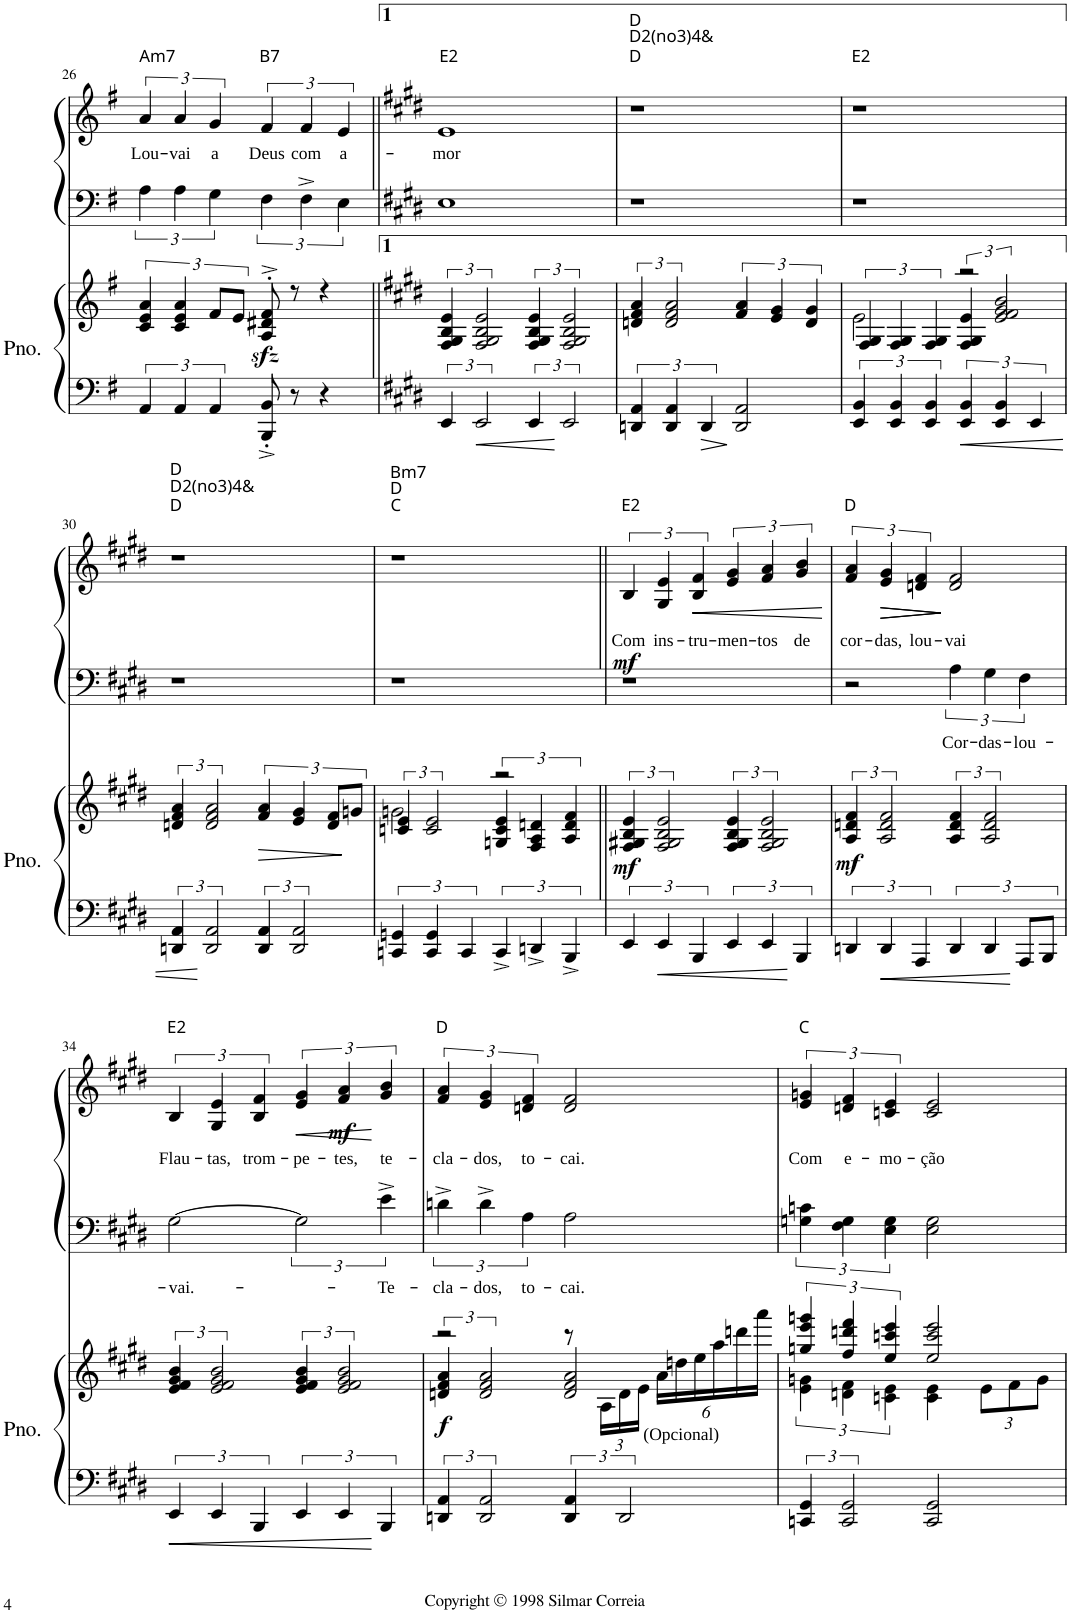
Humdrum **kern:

**kern	**kern	**text	**dynam	**kern	**text	**kern	**text	**dynam
*part2	*part2	*part2	*part2	*part1	*part1	*part1	*part1	*part1
*staff4	*staff3	*staff3	*staff3/4	*staff2	*staff2	*staff1	*staff1	*staff1/2
*I"Piano	*	*	*	*I"Choir	*	*	*	*
*I'Pno.	*	*	*	*I'Choir	*	*	*	*
!!LO:PB:g=z
*clefF4	*clefG2	*	*	*clefF4	*	*clefG2	*	*
*k[f#]	*k[f#]	*	*	*k[f#]	*	*k[f#]	*	*
*G:	*G:	*	*	*G:	*	*G:	*	*
*M4/4	*M4/4	*	*	*M4/4	*	*M4/4	*	*
*met(c)	*met(c)	*	*	*met(c)	*	*met(c)	*	*
=26	=26	=26	=26	=26	=26	=26	=26	=26
*	*^	*	*	*	*	*	*	*
!	!	!	!	!	!	!	!LO:TX:a:t=Am7	!	!
!	!	!	!	!	!	!	!	!LO:LY:b	!
6AA/	1ryy	6c/ 6e/ 6a/	.	.	6A\	.	6a/	Lou-	.
!	!	!	!	!	!	!	!	!LO:LY:b	!
6AA/	.	6c/ 6e/ 6a/	.	.	6A\	.	6a/	-vai	.
!	!	!	!	!	!	!	!	!LO:LY:b	!
6AA/	.	12f#/L	.	.	6G\	.	6g/	a	.
.	.	12e/J	.	.	.	.	.	.	.
!	!	!	!	!	!	!	!LO:TX:a:t=B7	!	!
!	!	!	!	!LO:DY:b	!	!	!	!LO:LY:b	!
8BBB/'^ 8BB/'^	.	8A/'^ 8d#X/'^ 8f#/'^	.	sfz	6F#\	.	6f#/	Deus	.
8r	.	8r	.	.	.	.	.	.	.
!	!	!	!	!	!	!	!	!LO:LY:b	!
.	.	.	.	.	6F#^\	.	6f#/	com	.
4r	.	4r	.	.	.	.	.	.	.
!	!	!	!	!	!	!	!	!LO:LY:b	!
.	.	.	.	.	6E\	.	6e/	a-	.
=27||	=27||	=27||	=27||	=27||	=27||	=27||	=27||	=27||	=27||
*k[f#c#g#d#]	*k[f#c#g#d#]	*	*	*	*k[f#c#g#d#]	*	*k[f#c#g#d#]	*	*
*E:	*E:	*	*	*	*E:	*	*E:	*	*
!	!	!	!	!	!	!	!LO:TX:a:t=E2	!	!
!	!	!	!	!	!	!	!	!LO:LY:b	!
6EE/	1ryy	6F#/ 6G#/ 6B/ 6e/	.	.	1E	.	1e	-mor	.
3EE/	.	3F#/ 3G#/ 3B/ 3e/	.	.	.	.	.	.	.
6EE/	.	6F#/ 6G#/ 6B/ 6e/	.	.	.	.	.	.	.
3EE/	.	3F#/ 3G#/ 3B/ 3e/	.	.	.	.	.	.	.
=28	=28	=28	=28	=28	=28	=28	=28	=28	=28
!	!	!	!	!	!	!	!LO:TX:a:t=D	!	!
!	!	!	!	!	!	!	!LO:TX:a:t=D2(no3)4&	!	!
!	!	!	!	!	!	!	!LO:TX:a:t=D	!	!
6DDn/ 6AA/	1ryy	6dn/ 6f#/ 6a/	.	.	1r	.	1r	.	.
6DD/ 6AA/	.	3d/ 3f#/ 3a/	.	.	.	.	.	.	.
6DD/	.	.	.	.	.	.	.	.	.
2DD/ 2AA/	.	6f#/ 6a/	.	.	.	.	.	.	.
.	.	6e/ 6g#/	.	.	.	.	.	.	.
.	.	6d/ 6g#/	.	.	.	.	.	.	.
=29	=29	=29	=29	=29	=29	=29	=29	=29	=29
!	!	!	!	!	!	!	!LO:TX:a:t=E2	!	!
6EE/ 6BB/	2e\	6F#/ 6G#/	.	.	1r	.	1r	.	.
6EE/ 6BB/	.	6F#/ 6G#/	.	.	.	.	.	.	.
6EE/ 6BB/	.	6F#/ 6G#/	.	.	.	.	.	.	.
6EE/ 6BB/	2r	6F#/ 6G#/ 6e/	.	.	.	.	.	.	.
6EE/ 6BB/	.	3e/ 3f#/ 3g#/ 3b/	.	.	.	.	.	.	.
6EE/	.	.	.	.	.	.	.	.	.
!!LO:LB:g=z
=30	=30	=30	=30	=30	=30	=30	=30	=30	=30
!	!	!	!	!	!	!	!LO:TX:a:t=D	!	!
!	!	!	!	!	!	!	!LO:TX:a:t=D2(no3)4&	!	!
!	!	!	!	!	!	!	!LO:TX:a:t=D	!	!
6DDn/ 6AA/	1ryy	6dn/ 6f#/ 6a/	.	.	1r	.	1r	.	.
3DD/ 3AA/	.	3d/ 3f#/ 3a/	.	.	.	.	.	.	.
!	!	!	!	!LO:HP:b	!	!	!	!	!
6DD/ 6AA/	.	6f#/ 6a/	.	>	.	.	.	.	.
3DD/ 3AA/	.	6e/ 6g#/	.	.	.	.	.	.	.
.	.	12d/ 12f#/L	.	.	.	.	.	.	.
.	.	12gn/J	.	]	.	.	.	.	.
=31	=31	=31	=31	=31	=31	=31	=31	=31	=31
!	!	!	!	!	!	!	!LO:TX:a:t=C	!	!
!	!	!	!	!	!	!	!LO:TX:a:t=D	!	!
!	!	!	!	!	!	!	!LO:TX:a:t=Bm7	!	!
6CCn/ 6GGn/	2gn\	6cn/ 6e/	.	.	1r	.	1r	.	.
6CC/ 6GG/	.	3c/ 3e/	.	.	.	.	.	.	.
6CC/	.	.	.	.	.	.	.	.	.
6CC^/	2r	6Gn/ 6c/ 6e/	.	.	.	.	.	.	.
6DDn^/	.	6F#/ 6A/ 6dn/	.	.	.	.	.	.	.
6BBB^/	.	6A/ 6d/ 6f#/	.	.	.	.	.	.	.
=32||	=32||	=32||	=32||	=32||	=32||	=32||	=32||	=32||	=32||
!	!	!	!	!	!	!	!LO:TX:a:t=E2	!	!
!	!	!	!	!LO:DY:b	!	!	!	!LO:LY:b	!LO:DY:b
6EE/	1ryy	6F#/ 6G#X/ 6B/ 6e/	.	mf	1r	.	6B/	Com	mf
!	!	!	!	!	!	!	!	!LO:LY:b	!
6EE/	.	3F#/ 3G#/ 3B/ 3e/	.	.	.	.	6G#/ 6e/	ins-	.
!	!	!	!	!	!	!	!	!LO:LY:b	!LO:HP:b
6BBB/	.	.	.	.	.	.	6B/ 6f#/	-tru-	<
!	!	!	!	!	!	!	!	!LO:LY:b	!
6EE/	.	6F#/ 6G#/ 6B/ 6e/	.	.	.	.	6e/ 6g#/	-men-	.
!	!	!	!	!	!	!	!	!LO:LY:b	!
6EE/	.	3F#/ 3G#/ 3B/ 3e/	.	.	.	.	6f#/ 6a/	-tos	.
!	!	!	!	!	!	!	!	!LO:LY:b	!
6BBB/	.	.	.	.	.	.	6g#/ 6b/	de	.
*	*v	*v	*	*	*	*	*	*	*
.	.	.	.	.	.	.	.	[
=33	=33	=33	=33	=33	=33	=33	=33	=33
*	*^	*	*	*	*	*	*	*
!	!	!	!	!	!	!	!LO:TX:a:t=D	!	!
!	!	!	!	!LO:DY:b	!	!	!	!LO:LY:b	!
6DDn/	1ryy	6A/ 6dn/ 6f#/	.	mf	2r	.	6f#/ 6a/	cor-	.
!	!	!	!	!	!	!	!	!LO:LY:b	!LO:HP:b
6DD/	.	3A/ 3d/ 3f#/	.	.	.	.	6e/ 6g#/	-das,	>
!	!	!	!	!	!	!	!	!LO:LY:b	!LO:HP:b
6AAA/	.	.	.	.	.	.	6dn/ 6f#/	lou-	>
!	!	!	!	!	!	!LO:LY:b	!	!LO:LY:b	!
6DD/	.	6A/ 6d/ 6f#/	.	.	6A\	Cor-	2d/ 2f#/	-vai	] ]
!	!	!	!	!	!	!LO:LY:b	!	!	!
6DD/	.	3A/ 3d/ 3f#/	.	.	6G#\	-das-	.	.	.
!	!	!	!	!	!	!LO:LY:b	!	!	!
12AAA/L	.	.	.	.	6F#\	-lou-	.	.	.
12BBB/J	.	.	.	.	.	.	.	.	.
!!LO:LB:g=z
=34	=34	=34	=34	=34	=34	=34	=34	=34	=34
!	!	!	!	!	!	!	!LO:TX:a:t=E2	!	!
!	!	!	!	!	!	!LO:LY:b	!	!LO:LY:b	!
6EE/	1ryy	6e/ 6f#/ 6g#/ 6b/	.	.	[2G#\	-vai.-	6B/	Flau-	.
!	!	!	!	!	!	!	!	!LO:LY:b	!
6EE/	.	3e/ 3f#/ 3g#/ 3b/	.	.	.	.	6G#/ 6e/	-tas,	.
!	!	!	!	!	!	!	!	!LO:LY:b	!
6BBB/	.	.	.	.	.	.	6B/ 6f#/	trom-	.
!	!	!	!	!	!	!	!	!LO:LY:b	!LO:HP:b
6EE/	.	6e/ 6f#/ 6g#/ 6b/	.	.	3G#\]	.	6e/ 6g#/	-pe-	<
!	!	!	!	!	!	!	!	!LO:LY:b	!LO:DY:b
6EE/	.	3e/ 3f#/ 3g#/ 3b/	.	.	.	.	6f#/ 6a/	-tes,	mf
!	!	!	!	!	!	!LO:LY:b	!	!LO:LY:b	!
6BBB/	.	.	.	.	6e^\	-Te-	6g#/ 6b/	te-	[
=35	=35	=35	=35	=35	=35	=35	=35	=35	=35
!	!	!	!	!	!	!	!LO:TX:a:t=D	!	!
!	!	!	!	!LO:DY:b	!	!LO:LY:b	!	!LO:LY:b	!
6DDn/ 6AA/	2r	6dn/ 6f#/ 6a/	.	f	6dn^\	-cla-	6f#/ 6a/	-cla-	.
!	!	!	!	!	!	!LO:LY:b	!	!LO:LY:b	!
3DD/ 3AA/	.	3d/ 3f#/ 3a/	.	.	6d^\	-dos,	6e/ 6g#/	-dos,	.
!	!	!	!	!	!	!LO:LY:b	!	!LO:LY:b	!
.	.	.	.	.	6A\	to-	6dn/ 6f#/	to-	.
!	!	!	!	!	!	!LO:LY:b	!	!LO:LY:b	!
6DD/ 6AA/	8r	2d/ 2f#/ 2a/	.	.	2A\	-cai.	2d/ 2f#/	-cai.	.
*	*Xbrackettup	*	*	*	*	*	*	*	*
.	24A\LL	.	.	.	.	.	.	.	.
3DD/	24d\	.	.	.	.	.	.	.	.
.	24e\JJ	.	.	.	.	.	.	.	.
.	24a\LL	.	.	.	.	.	.	.	.
!	!	!	!LO:LY:b	!	!	!	!	!	!
.	24ddn\	.	(Opcional)	.	.	.	.	.	.
.	24ee\	.	.	.	.	.	.	.	.
.	24aa\	.	.	.	.	.	.	.	.
.	24dddn\	.	.	.	.	.	.	.	.
.	24aaa\JJ	.	.	.	.	.	.	.	.
*	*v	*v	*	*	*	*	*	*	*
=36	=36	=36	=36	=36	=36	=36	=36	=36
*	*brackettup	*	*	*	*	*	*	*
*	*^	*	*	*	*	*	*	*
*	*	*^	*	*	*	*	*	*	*
!	!	!	!	!	!	!	!	!LO:TX:a:t=C	!	!
!	!	!	!	!	!	!	!	!	!LO:LY:b	!
6CCn/ 6GG#/	6e\ 6gn\	2ryy	6ggn/ 6eee/ 6gggn/	.	.	6Gn\ 6cn\	.	6e/ 6gn/	Com	.
!	!	!	!	!	!	!	!	!	!LO:LY:b	!
3CC/ 3GG#/	6dn\ 6f#\	.	6ff#/ 6dddn/ 6fff#/	.	.	6F#\ 6G\	.	6dn/ 6f#/	e-	.
!	!	!	!	!	!	!	!	!	!LO:LY:b	!
.	6cn\ 6e\	.	6ee/ 6cccn/ 6eee/	.	.	6E\ 6G\	.	6cn/ 6e/	-mo-	.
!	!	!	!	!	!	!	!	!	!LO:LY:b	!
2CC/ 2GG#/	4c\ 4e\	2ryy	2ee/ 2ccc/ 2eee/	.	.	2E\ 2G\	.	2c/ 2e/	-ção	.
*	*Xbrackettup	*	*	*	*	*	*	*	*	*
.	12e\L	.	.	.	.	.	.	.	.	.
.	12f#\	.	.	.	.	.	.	.	.	.
.	12g\J	.	.	.	.	.	.	.	.	.
*	*v	*v	*v	*	*	*	*	*	*	*
=	=	=	=	=	=	=	=	=
*-	*-	*-	*-	*-	*-	*-	*-	*-
